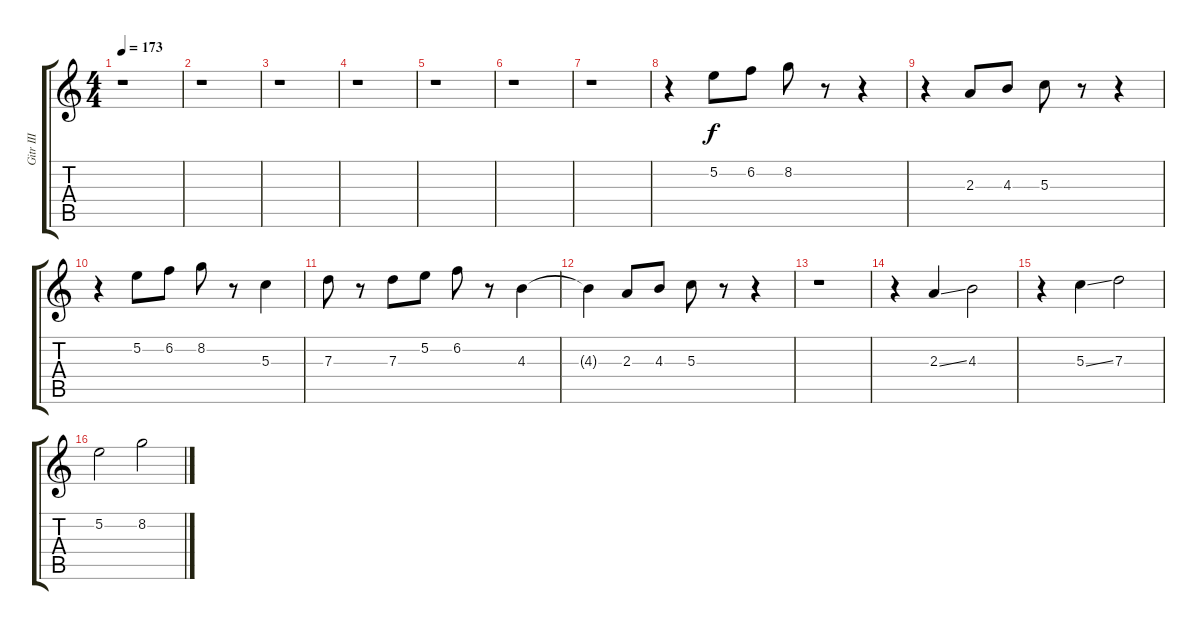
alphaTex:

\track ("Gitr III" "Gitr III") {instrument acousticguitarsteel}
\staff {score tabs}
\tuning (E4 B3 G3 D3 A2 E2) {hide}
\ts (4 4)
\tempo 173
\clef g2
\ks c
r.1{dy f instrument acousticguitarsteel} |
r.1 |
r.1 |
r.1 |
r.1 |
r.1 |
r.1 |
r.4 5.2.8 6.2.8 8.2.8 r.8 r.4 |
r.4 2.3.8 4.3.8 5.3.8 r.8 r.4 |
r.4 5.2.8 6.2.8 8.2.8 r.8 5.3.4 |
7.3.8 r.8 7.3.8 5.2.8 6.2.8 r.8 4.3.4 |
4.3{t}.4 2.3.8 4.3.8 5.3.8 r.8 r.4 |
r.1 |
r.4 2.3{ss}.4 4.3.2 |
r.4 5.3{ss}.4 7.3.2 |
5.2.2 8.2.2
